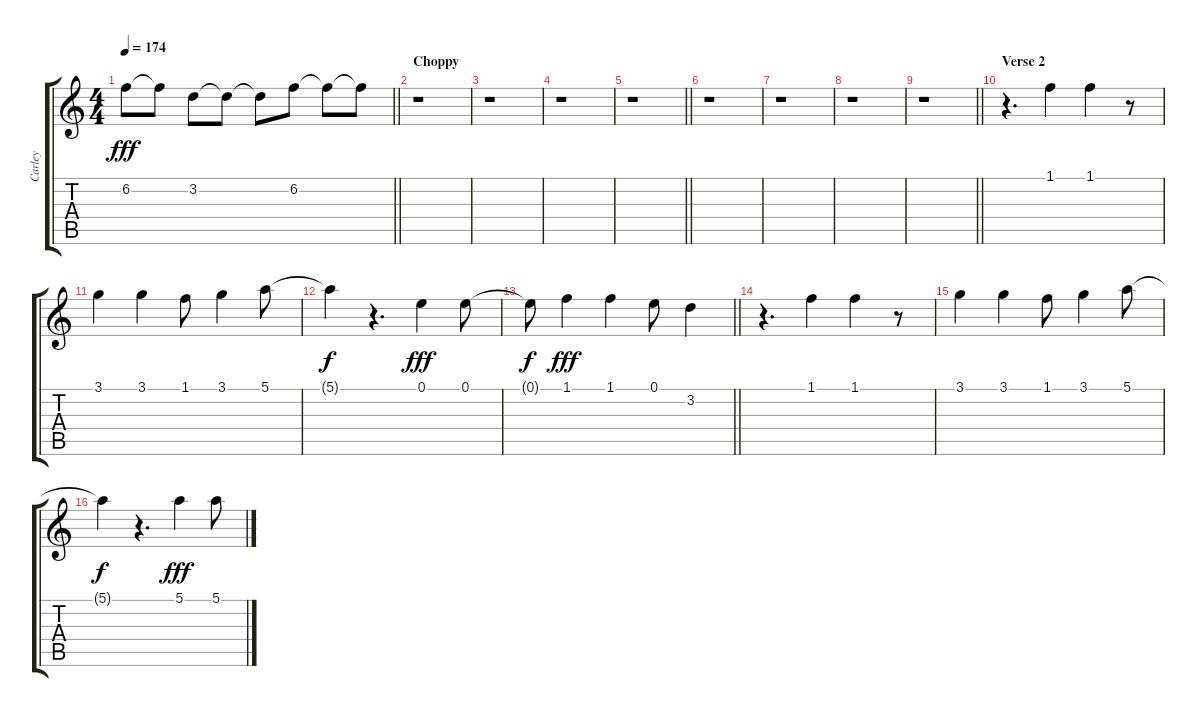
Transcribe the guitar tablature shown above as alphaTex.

\track ("Carley" "Carley") {instrument stringensemble1}
\staff {score tabs}
\tuning (E5 B4 G4 D4 A3 E3) {hide}
\ts (4 4)
\tempo 174
\clef g2
\barLineRight lightlight
\ks c
6.2{t}.8{dy fff} 6.2{t}.8 3.2.8 3.2{t}.8 3.2{t}.8 6.2.8 6.2{t}.8 6.2{t}.8 |
\section ("" "Choppy")
r.1 |
r.1 |
r.1 |
\barLineRight lightlight
r.1 |
r.1 |
r.1 |
r.1 |
\barLineRight lightlight
r.1 |
\section ("" "Verse 2")
r.4{d} 1.1.4 1.1.4 r.8 |
3.1.4 3.1.4 1.1.8 3.1.4 5.1.8 |
5.1{t}.4{dy f} r.4{d} 0.1.4{dy fff} 0.1.8 |
\barLineRight lightlight
0.1{t}.8{dy f} 1.1.4{dy fff} 1.1.4 0.1.8 3.2.4 |
r.4{d} 1.1.4 1.1.4 r.8 |
3.1.4 3.1.4 1.1.8 3.1.4 5.1.8 |
5.1{t}.4{dy f} r.4{d} 5.1.4{dy fff} 5.1.8
